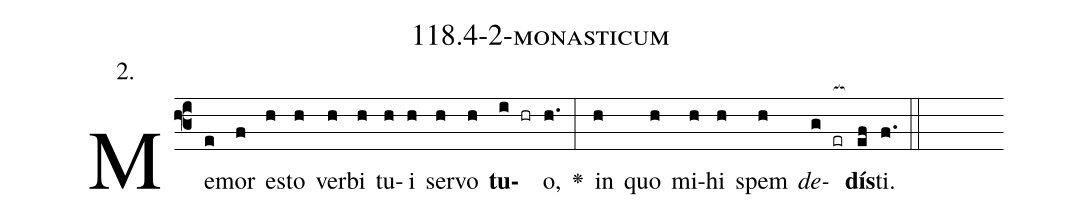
name: 118.4-2-monasticum;
annotation: 2.;
%%
(f3)Me(e)mor(f) es(h)to(h) ver(h)bi(h) tu(h)i(h) ser(h)vo(h) <b>tu</b>(i hr)o,(h.) <v>\greheightstar</v>(:) in(h) quo(h) mi(h)hi(h) spem(h) <i>de</i>(g er[ocb:1{])<b>dís</b>(ef[ocb:0}])ti.(f.) (::)


%E(h) u(h) o(h) u(g) a(ef) e.(f.) (::)
